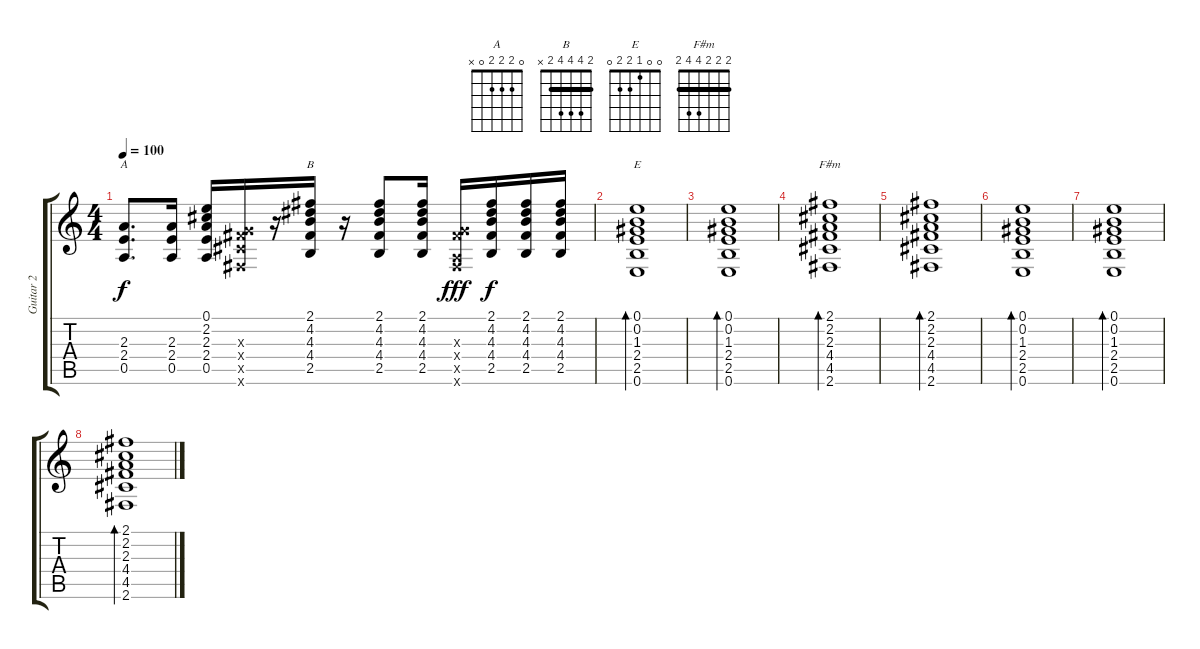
\track ("Guitar 2" "Guitar 2") {instrument acousticguitarsteel}
\staff {score tabs}
\tuning (E4 B3 G3 D3 A2 E2) {hide}
\chord ("A" 0 2 2 2 0 x)
\chord ("B" 2 4 4 4 2 x) {barre 2}
\chord ("E" 0 0 1 2 2 0)
\chord ("F#m" 2 2 2 4 4 2) {barre 2}
\ts (4 4)
\tempo 100
\clef g2
\ks c
(2.3 2.4 0.5).8{d ch "A" dy f} (2.3 2.4 0.5).16 (0.1 2.2 2.3 2.4 0.5).16 (0.3{x} 4.4{x} 4.5{x} 2.6{x}).16 r.16 (2.1 4.2 4.3 4.4 2.5).16{ch "B"} r.16 (2.1 4.2 4.3 4.4 2.5).8 (2.1 4.2 4.3 4.4 2.5).16 (0.3{x} 4.4{x} 0.5{x} 2.6{x}).16{dy fff} (2.1 4.2 4.3 4.4 2.5).16{dy f} (2.1 4.2 4.3 4.4 2.5).16 (2.1 4.2 4.3 4.4 2.5).16 |
(0.1 0.2 1.3 2.4 2.5 0.6).1{bd 240 ch "E" volume 13} |
(0.1 0.2 1.3 2.4 2.5 0.6).1{bd 240} |
(2.1 2.2 2.3 4.4 4.5 2.6).1{bd 240 ch "F#m"} |
(2.1 2.2 2.3 4.4 4.5 2.6).1{bd 240} |
(0.1 0.2 1.3 2.4 2.5 0.6).1{bd 240 volume 13} |
(0.1 0.2 1.3 2.4 2.5 0.6).1{bd 240} |
(2.1 2.2 2.3 4.4 4.5 2.6).1{bd 240}
